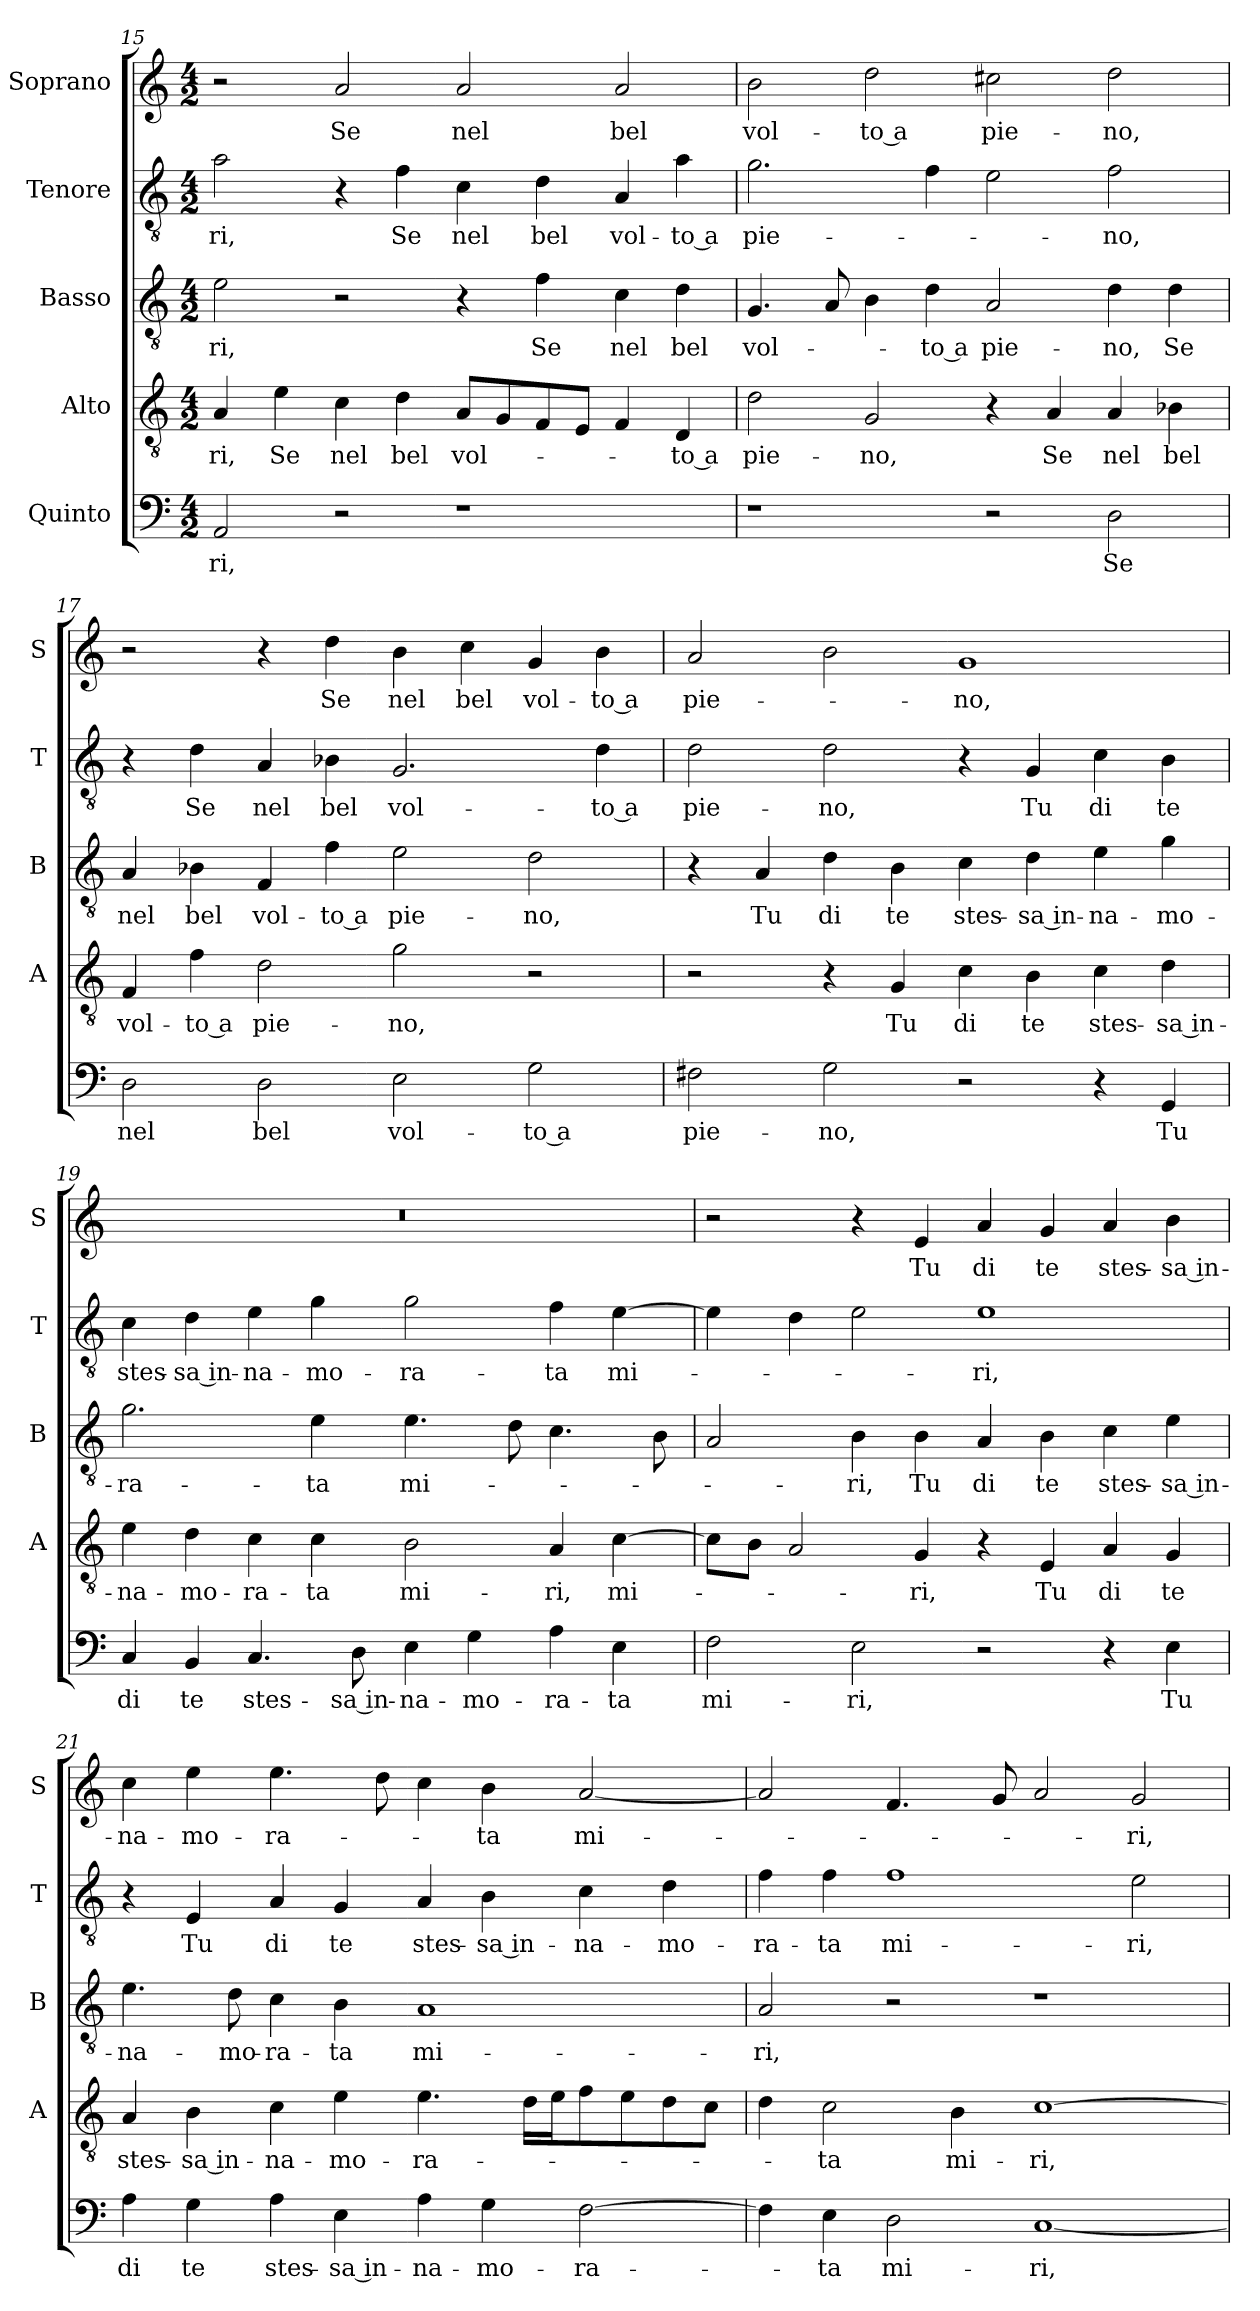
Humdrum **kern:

**kern	**text	**kern	**text	**kern	**text	**kern	**text	**kern	**text
*part5	*part5	*part4	*part4	*part3	*part3	*part2	*part2	*part1	*part1
*staff5	*staff5	*staff4	*staff4	*staff3	*staff3	*staff2	*staff2	*staff1	*staff1
*I"Quinto	*	*I"Alto	*	*I"Basso	*	*I"Tenore	*	*I"Soprano	*
*	*	*I'A	*	*I'B	*	*I'T	*	*I'S	*
*clefF4	*	*clefGv2	*	*clefGv2	*	*clefGv2	*	*clefG2	*
*M4/2	*	*M4/2	*	*M4/2	*	*M4/2	*	*M4/2	*
=15	=15	=15	=15	=15	=15	=15	=15	=15	=15
!	!LO:LY:b	!	!LO:LY:b	!	!LO:LY:b	!	!LO:LY:b	!	!
2AA/	-ri,	4A/	-ri,	2e\	-ri,	2a\	-ri,	2r	.
!	!	!	!LO:LY:b	!	!	!	!	!	!
.	.	4e\	Se	.	.	.	.	.	.
!	!	!	!LO:LY:b	!	!	!	!	!	!LO:LY:b
2r	.	4c\	nel	2r	.	4r	.	2a/	Se
!	!	!	!LO:LY:b	!	!	!	!LO:LY:b	!	!
.	.	4d\	bel	.	.	4f\	Se	.	.
!	!	!	!LO:LY:b	!	!	!	!LO:LY:b	!	!LO:LY:b
1r	.	8AL	vol-	4r	.	4c\	nel	2a/	nel
.	.	8G	.	.	.	.	.	.	.
!	!	!	!	!	!LO:LY:b	!	!LO:LY:b	!	!
.	.	8F	.	4f\	Se	4d\	bel	.	.
.	.	8EJ	.	.	.	.	.	.	.
!	!	!	!	!	!LO:LY:b	!	!LO:LY:b	!	!LO:LY:b
.	.	4F/	.	4c\	nel	4A/	vol-	2a/	bel
!	!	!	!LO:LY:b	!	!LO:LY:b	!	!LO:LY:b	!	!
.	.	4D/	to a	4d\	bel	4a\	to a	.	.
=16	=16	=16	=16	=16	=16	=16	=16	=16	=16
!	!	!	!LO:LY:b	!	!LO:LY:b	!	!LO:LY:b	!	!LO:LY:b
1r	.	2d\	pie-	4.G/	vol-	2.g\	pie-	2b\	vol-
.	.	.	.	8A/	.	.	.	.	.
!	!	!	!LO:LY:b	!	!	!	!	!	!LO:LY:b
.	.	2G/	-no,	4B\	.	.	.	2dd\	to a
!	!	!	!	!	!LO:LY:b	!	!	!	!
.	.	.	.	4d\	to a	4f\	.	.	.
!	!	!	!	!	!LO:LY:b	!	!	!	!LO:LY:b
2r	.	4r	.	2A/	pie-	2e\	.	2cc#X\	pie-
!	!	!	!LO:LY:b	!	!	!	!	!	!
.	.	4A/	Se	.	.	.	.	.	.
!	!LO:LY:b	!	!LO:LY:b	!	!LO:LY:b	!	!LO:LY:b	!	!LO:LY:b
2D\	Se	4A/	nel	4d\	-no,	2f\	-no,	2dd\	-no,
!	!	!	!LO:LY:b	!	!LO:LY:b	!	!	!	!
.	.	4B-X\	bel	4d\	Se	.	.	.	.
!!LO:LB:g=z
=17	=17	=17	=17	=17	=17	=17	=17	=17	=17
!	!LO:LY:b	!	!LO:LY:b	!	!LO:LY:b	!	!	!	!
2D\	nel	4F/	vol-	4A/	nel	4r	.	2r	.
!	!	!	!LO:LY:b	!	!LO:LY:b	!	!LO:LY:b	!	!
.	.	4f\	to a	4B-X\	bel	4d\	Se	.	.
!	!LO:LY:b	!	!LO:LY:b	!	!LO:LY:b	!	!LO:LY:b	!	!
2D\	bel	2d\	pie-	4F/	vol-	4A/	nel	4r	.
!	!	!	!	!	!LO:LY:b	!	!LO:LY:b	!	!LO:LY:b
.	.	.	.	4f\	to a	4B-X\	bel	4dd\	Se
!	!LO:LY:b	!	!LO:LY:b	!	!LO:LY:b	!	!LO:LY:b	!	!LO:LY:b
2E\	vol-	2g\	-no,	2e\	pie-	2.G/	vol-	4b\	nel
!	!	!	!	!	!	!	!	!	!LO:LY:b
.	.	.	.	.	.	.	.	4cc\	bel
!	!LO:LY:b	!	!	!	!LO:LY:b	!	!	!	!LO:LY:b
2G\	to a	2r	.	2d\	-no,	.	.	4g/	vol-
!	!	!	!	!	!	!	!LO:LY:b	!	!LO:LY:b
.	.	.	.	.	.	4d\	to a	4b\	to a
=18	=18	=18	=18	=18	=18	=18	=18	=18	=18
!	!LO:LY:b	!	!	!	!	!	!LO:LY:b	!	!LO:LY:b
2F#X\	pie-	2r	.	4r	.	2d\	pie-	2a/	pie-
!	!	!	!	!	!LO:LY:b	!	!	!	!
.	.	.	.	4A/	Tu	.	.	.	.
!	!LO:LY:b	!	!	!	!LO:LY:b	!	!LO:LY:b	!	!
2G\	-no,	4r	.	4d\	di	2d\	-no,	2b\	.
!	!	!	!LO:LY:b	!	!LO:LY:b	!	!	!	!
.	.	4G/	Tu	4B\	te	.	.	.	.
!	!	!	!LO:LY:b	!	!LO:LY:b	!	!	!	!LO:LY:b
2r	.	4c\	di	4c\	stes-	4r	.	1g	-no,
!	!	!	!LO:LY:b	!	!LO:LY:b	!	!LO:LY:b	!	!
.	.	4B\	te	4d\	sa in-	4G/	Tu	.	.
!	!	!	!LO:LY:b	!	!LO:LY:b	!	!LO:LY:b	!	!
4r	.	4c\	stes-	4e\	-na-	4c\	di	.	.
!	!LO:LY:b	!	!LO:LY:b	!	!LO:LY:b	!	!LO:LY:b	!	!
4GG/	Tu	4d\	sa in-	4g\	-mo-	4B\	te	.	.
=19	=19	=19	=19	=19	=19	=19	=19	=19	=19
!	!LO:LY:b	!	!LO:LY:b	!	!LO:LY:b	!	!LO:LY:b	!	!
4C/	di	4e\	-na-	2.g\	-ra-	4c\	stes-	0r	.
!	!LO:LY:b	!	!LO:LY:b	!	!	!	!LO:LY:b	!	!
4BB/	te	4d\	-mo-	.	.	4d\	sa in-	.	.
!	!LO:LY:b	!	!LO:LY:b	!	!	!	!LO:LY:b	!	!
4.C/	stes-	4c\	-ra-	.	.	4e\	-na-	.	.
!	!	!	!LO:LY:b	!	!LO:LY:b	!	!LO:LY:b	!	!
.	.	4c\	-ta	4e\	-ta	4g\	-mo-	.	.
!	!LO:LY:b	!	!	!	!	!	!	!	!
8D\	sa in-	.	.	.	.	.	.	.	.
!	!LO:LY:b	!	!LO:LY:b	!	!LO:LY:b	!	!LO:LY:b	!	!
4E\	-na-	2B\	mi-	4.e\	mi-	2g\	-ra-	.	.
!	!LO:LY:b	!	!	!	!	!	!	!	!
4G\	-mo-	.	.	.	.	.	.	.	.
.	.	.	.	8d\	.	.	.	.	.
!	!LO:LY:b	!	!LO:LY:b	!	!	!	!LO:LY:b	!	!
4A\	-ra-	4A/	-ri,	4.c\	.	4f\	-ta	.	.
!	!LO:LY:b	!	!LO:LY:b	!	!	!	!LO:LY:b	!	!
4E\	-ta	[4c\	mi-	.	.	[4e\	mi-	.	.
.	.	.	.	8B\	.	.	.	.	.
=20	=20	=20	=20	=20	=20	=20	=20	=20	=20
!	!LO:LY:b	!	!	!	!	!	!	!	!
2F\	mi-	8cL]	.	2A/	.	4e\]	.	2r	.
.	.	8BJ	.	.	.	.	.	.	.
.	.	2A/	.	.	.	4d\	.	.	.
!	!LO:LY:b	!	!	!	!LO:LY:b	!	!	!	!
2E\	-ri,	.	.	4B\	-ri,	2e\	.	4r	.
!	!	!	!LO:LY:b	!	!LO:LY:b	!	!	!	!LO:LY:b
.	.	4G/	-ri,	4B\	Tu	.	.	4e/	Tu
!	!	!	!	!	!LO:LY:b	!	!LO:LY:b	!	!LO:LY:b
2r	.	4r	.	4A/	di	1e	-ri,	4a/	di
!	!	!	!LO:LY:b	!	!LO:LY:b	!	!	!	!LO:LY:b
.	.	4E/	Tu	4B\	te	.	.	4g/	te
!	!	!	!LO:LY:b	!	!LO:LY:b	!	!	!	!LO:LY:b
4r	.	4A/	di	4c\	stes-	.	.	4a/	stes-
!	!LO:LY:b	!	!LO:LY:b	!	!LO:LY:b	!	!	!	!LO:LY:b
4E\	Tu	4G/	te	4e\	sa in-	.	.	4b\	sa in-
!!LO:LB:g=z
=21	=21	=21	=21	=21	=21	=21	=21	=21	=21
!	!LO:LY:b	!	!LO:LY:b	!	!LO:LY:b	!	!	!	!LO:LY:b
4A\	di	4A/	stes-	4.e\	-na-	4r	.	4cc\	-na-
!	!LO:LY:b	!	!LO:LY:b	!	!	!	!LO:LY:b	!	!LO:LY:b
4G\	te	4B\	sa in-	.	.	4E/	Tu	4ee\	-mo-
!	!	!	!	!	!LO:LY:b	!	!	!	!
.	.	.	.	8d\	-mo-	.	.	.	.
!	!LO:LY:b	!	!LO:LY:b	!	!LO:LY:b	!	!LO:LY:b	!	!LO:LY:b
4A\	stes-	4c\	-na-	4c\	-ra-	4A/	di	4.ee\	-ra-
!	!LO:LY:b	!	!LO:LY:b	!	!LO:LY:b	!	!LO:LY:b	!	!
4E\	sa in-	4e\	-mo-	4B\	-ta	4G/	te	.	.
.	.	.	.	.	.	.	.	8dd\	.
!	!LO:LY:b	!	!LO:LY:b	!	!LO:LY:b	!	!LO:LY:b	!	!
4A\	-na-	4.e\	-ra-	1A	mi-	4A/	stes-	4cc\	.
!	!LO:LY:b	!	!	!	!	!	!LO:LY:b	!	!LO:LY:b
4G\	-mo-	.	.	.	.	4B\	sa in-	4b\	-ta
.	.	16dLL	.	.	.	.	.	.	.
.	.	16eJ	.	.	.	.	.	.	.
!	!LO:LY:b	!	!	!	!	!	!LO:LY:b	!	!LO:LY:b
[2F\	-ra-	8f	.	.	.	4c\	-na-	[2a/	mi-
.	.	8e	.	.	.	.	.	.	.
!	!	!	!	!	!	!	!LO:LY:b	!	!
.	.	8d	.	.	.	4d\	-mo-	.	.
.	.	8cJ	.	.	.	.	.	.	.
=22	=22	=22	=22	=22	=22	=22	=22	=22	=22
!	!	!	!	!	!LO:LY:b	!	!LO:LY:b	!	!
4F\]	.	4d\	.	2A/	-ri,	4f\	-ra-	2a/]	.
!	!LO:LY:b	!	!LO:LY:b	!	!	!	!LO:LY:b	!	!
4E\	-ta	2c\	-ta	.	.	4f\	-ta	.	.
!	!LO:LY:b	!	!	!	!	!	!LO:LY:b	!	!
2D\	mi-	.	.	2r	.	1f	mi-	4.f/	.
!	!	!	!LO:LY:b	!	!	!	!	!	!
.	.	4B\	mi-	.	.	.	.	.	.
.	.	.	.	.	.	.	.	8g/	.
!	!LO:LY:b	!	!LO:LY:b	!	!	!	!	!	!
[1C	-ri,	[1c	-ri,	1r	.	.	.	2a/	.
!	!	!	!	!	!	!	!LO:LY:b	!	!LO:LY:b
.	.	.	.	.	.	2e\	-ri,	2g/	-ri,
=	=	=	=	=	=	=	=	=	=
*-	*-	*-	*-	*-	*-	*-	*-	*-	*-
